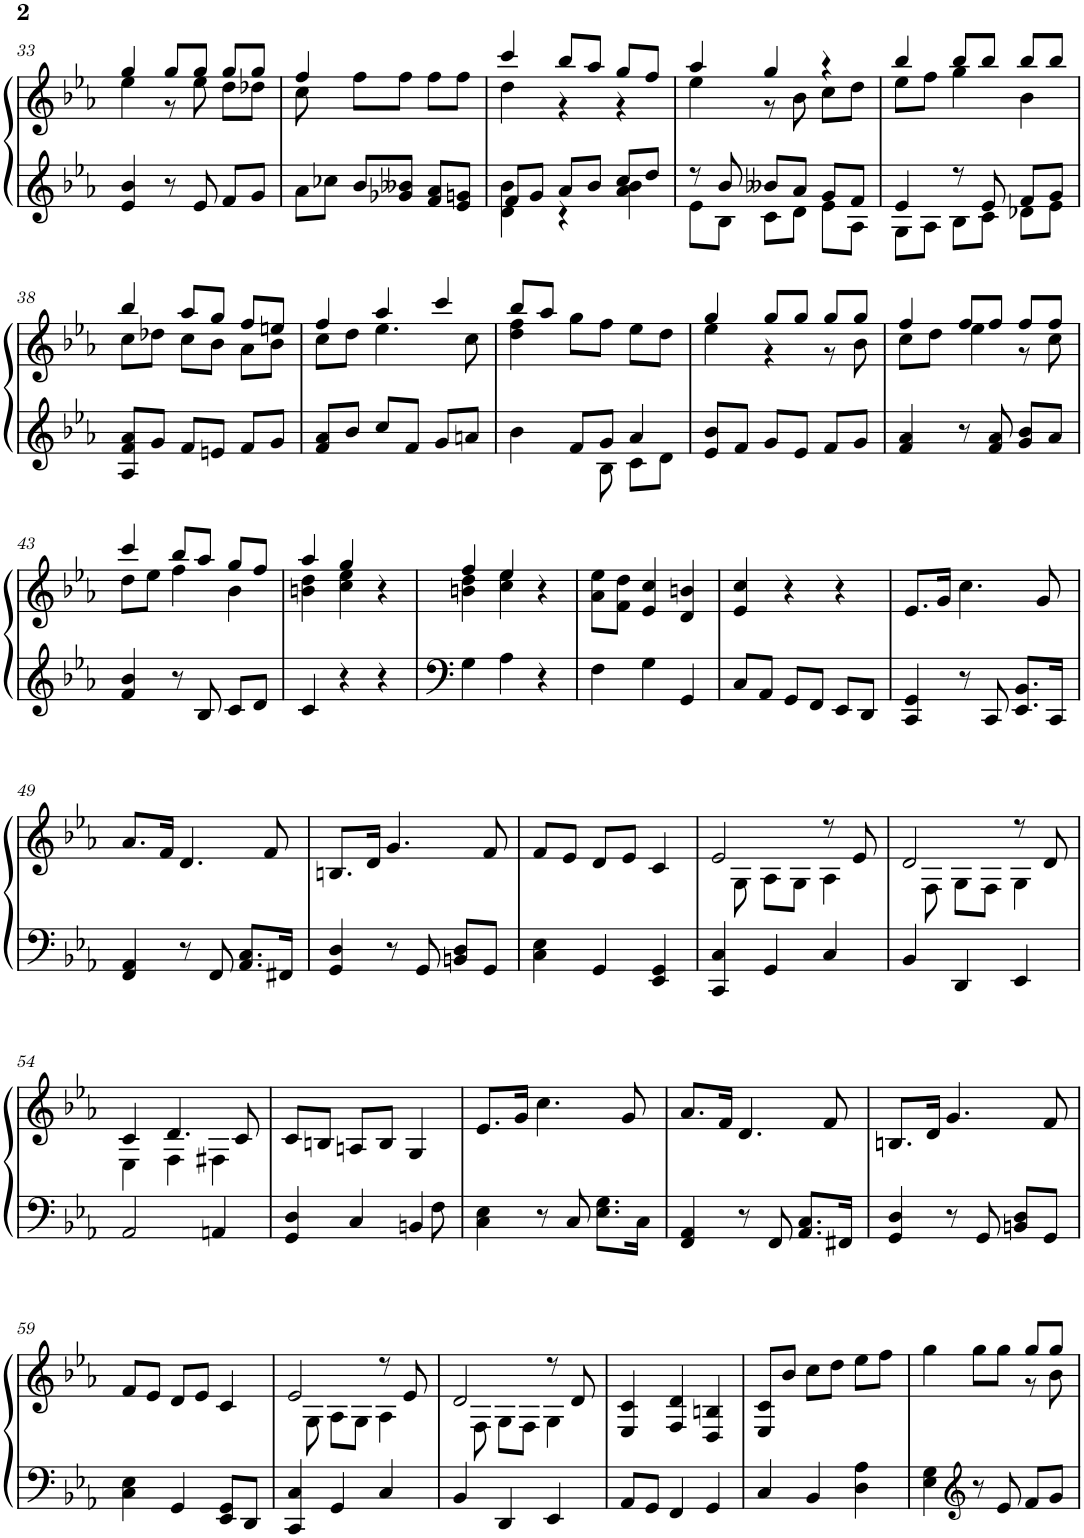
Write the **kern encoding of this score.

**kern	**kern
*part1	*part1
*staff2	*staff1
*I"Piano	*
*I'Pno.	*
!!LO:PB:g=z
*clefG2	*clefG2
*k[b-e-a-]	*k[b-e-a-]
*M3/4	*M3/4
=33	=33
*	*^
4e-/ 4b-/	4gg/	4ee-\
8r	8gg/L	8r
8e-/	8gg/J	8ee-\
8f/L	8gg/L	8dd\L
8g/J	8gg/J	8dd-X\J
=34	=34	=34
8a-\L	4ff/	8cc\
8cc-X\J	.	2ryy
8b-/L	8ff\L	.
8g-X/ 8b--X/J	8ff\J	.
8f/ 8a-/L	8ff\L	.
8e-/ 8gn/J	8ff\J	8ryy
=35	=35	=35
*^	*	*
8f/L	4d\ 4b-\	4ccc/	4dd\
8g/J	.	.	.
8a-/L	4r	8bb-/L	4r
8b-/J	.	8aa-/J	.
8cc/L	4a-\ 4b-\	8gg/L	4r
8dd/J	.	8ff/J	.
=36	=36	=36	=36
8r	8e-\L	4aa-/	4ee-\
8b-/	8B-\J	.	.
8b--X/L	8c\L	4gg/	8r
8a-/J	8d\J	.	8b-\
8g/L	8e-\L	4r	8cc\L
8f/J	8A-\J	.	8dd\J
=37	=37	=37	=37
4e-/	8G\L	4bb-/	8ee-\L
.	8A-\J	.	8ff\J
8r	8B-\L	8bb-/L	4gg\
8e-/	8c\J	8bb-/J	.
8f/L	8d-X\L	8bb-/L	4b-\
8g/J	8e-\J	8bb-/J	.
*v	*v	*	*
!!LO:LB:g=z	!!
=38	=38	=38
8A-/ 8f/ 8a-/L	4bb-/	8cc\L
8g/J	.	8dd-X\J
8f/L	8aa-/L	8cc\L
8en/J	8gg/J	8b-\J
8f/L	8ff/L	8a-\L
8g/J	8een/J	8b-\J
=39	=39	=39
8f/ 8a-/L	4ff/	8cc\L
8b-/J	.	8dd\J
8cc/L	4aa-/	4.ee-\
8f/J	.	.
8g/L	4ccc/	.
8an/J	.	8cc\
=40	=40	=40
*^	*	*
4b-\	4.ryy	8bb-/L	4dd\ 4ff\
.	.	8aa-/J	.
8f/L	.	8gg\L	2ryy
8g/J	8B-\	8ff\J	.
4a-/	8c\L	8ee-\L	.
.	8d\J	8dd\J	.
*v	*v	*	*
=41	=41	=41
8e-/ 8b-/L	4gg/	4ee-\
8f/J	.	.
8g/L	8gg/L	4r
8e-/J	8gg/J	.
8f/L	8gg/L	8r
8g/J	8gg/J	8b-\
=42	=42	=42
4f/ 4a-/	4ff/	8cc\L
.	.	8dd\J
8r	8ff/L	4ee-\
8f/ 8a-/	8ff/J	.
8g/ 8b-/L	8ff/L	8r
8a-/J	8ff/J	8cc\
!!LO:LB:g=z	!!
=43	=43	=43
4f/ 4b-/	4ccc/	8dd\L
.	.	8ee-\J
8r	8bb-/L	4ff\
8B-/	8aa-/J	.
8c/L	8gg/L	4b-\
8d/J	8ff/J	.
=44	=44	=44
4c/	4aa-/	4bn\ 4dd\
4r	4gg/	4cc\ 4ee-\
4r	4r	4ryy
=45	=45	=45
4G\	4ff/	4bn\ 4dd\
4A-\	4ee-/	4cc\ 4ee-\
4r	4r	4ryy
*	*v	*v
=46	=46
4F\	8a-\ 8ee-\L
.	8f\ 8dd\J
4G\	4e-/ 4cc/
4GG/	4d/ 4bn/
=47	=47
8C/L	4e-/ 4cc/
8AA-/J	.
8GG/L	4r
8FF/J	.
8EE-/L	4r
8DD/J	.
=48	=48
4CC/ 4GG/	8.e-/L
.	16g/Jk
8r	4.cc\
8CC/	.
8.EE-/ 8.BB-/L	.
.	8g/
16CC/Jk	.
!!LO:LB:g=z
=49	=49
4FF/ 4AA-/	8.a-/L
.	16f/Jk
8r	4.d/
8FF/	.
8.AA-/ 8.C/L	.
.	8f/
16FF#X/Jk	.
=50	=50
4GG/ 4D/	8.Bn/L
.	16d/Jk
8r	4.g/
8GG/	.
8BBn/ 8D/L	.
8GG/J	8f/
=51	=51
4C\ 4E-\	8f/L
.	8e-/J
4GG/	8d/L
.	8e-/J
4EE-/ 4GG/	4c/
=52	=52
*	*^
4CC/ 4C/	2e-/	8ryy
.	.	8G\
4GG/	.	8A-\L
.	.	8G\J
4C/	8r	4A-\
.	8e-/	.
=53	=53	=53
4BB-/	2d/	8ryy
.	.	8F\
4DD/	.	8G\L
.	.	8F\J
4EE-/	8r	4G\
.	8d/	.
!!LO:LB:g=z	!!
=54	=54	=54
2AA-/	4c/	4E-\
.	4.d/	4F\
4AAn/	.	4F#X\
.	8c/	.
*	*v	*v
=55	=55
*^	*
4GG/ 4D/	8ryy	8c/L
*v	*v	*
.	8Bn/J
4C/	8An/L
.	8B/J
4BBn/	4G/
*^	*
.	8F\	.
*v	*v	*
=56	=56
4C\ 4E-\	8.e-/L
.	16g/Jk
8r	4.cc\
8C/	.
8.E-\ 8.G\L	.
.	8g/
16C\Jk	.
=57	=57
4FF/ 4AA-/	8.a-/L
.	16f/Jk
8r	4.d/
8FF/	.
8.AA-/ 8.C/L	.
.	8f/
16FF#X/Jk	.
=58	=58
4GG/ 4D/	8.Bn/L
.	16d/Jk
8r	4.g/
8GG/	.
8BBn/ 8D/L	.
8GG/J	8f/
!!LO:LB:g=z
=59	=59
4C\ 4E-\	8f/L
.	8e-/J
4GG/	8d/L
.	8e-/J
8EE-/ 8GG/L	4c/
8DD/J	.
=60	=60
*	*^
4CC/ 4C/	2e-/	8ryy
.	.	8G\
4GG/	.	8A-\L
.	.	8G\J
4C/	8r	4A-\
.	8e-/	.
=61	=61	=61
4BB-/	2d/	8ryy
.	.	8F\
4DD/	.	8G\L
.	.	8F\J
4EE-/	8r	4G\
.	8d/	.
*	*v	*v
=62	=62
8AA-/L	4E-/ 4c/
8GG/J	.
4FF/	4F/ 4d/
4GG/	4D/ 4Bn/
=63	=63
4C/	8E-/ 8c/L
.	8b-/J
4BB-/	8cc\L
.	8dd\J
4D\ 4A-\	8ee-\L
.	8ff\J
=64	=64
*	*^
4E-\ 4G\	4gg\	2ryy
*clefG2	*	*
8r	8gg\L	.
8e-/	8gg\J	.
8f/L	8gg/L	8r
8g/J	8gg/J	8b-\
*	*v	*v
=	=
*-	*-
